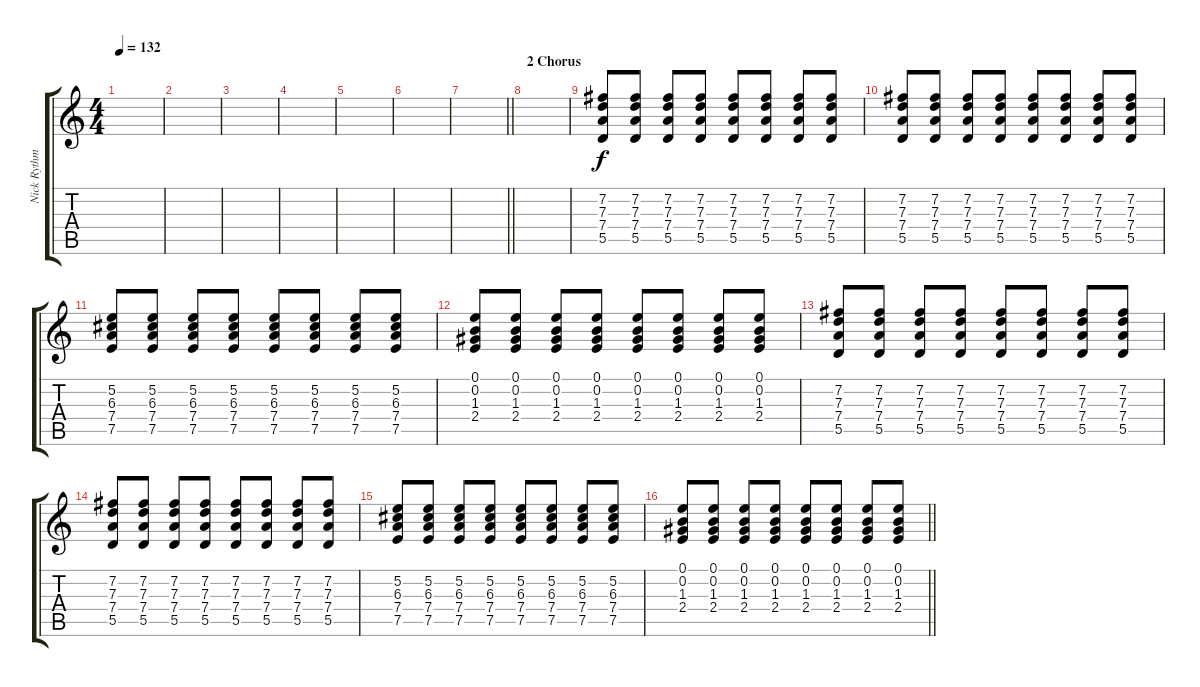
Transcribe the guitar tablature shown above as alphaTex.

\track ("Nick Rythm" "Nick Rythm") {instrument overdrivenguitar}
\staff {score tabs}
\tuning (E4 B3 G3 D3 A2 E2) {hide}
\ts (4 4)
\tempo 132
\clef g2
\ks c
|
|
|
|
|
|
\barLineRight lightlight
|
\section ("" "2 Chorus")
|
(7.2 7.3 7.4 5.5).8 (7.2 7.3 7.4 5.5).8 (7.2 7.3 7.4 5.5).8 (7.2 7.3 7.4 5.5).8 (7.2 7.3 7.4 5.5).8 (7.2 7.3 7.4 5.5).8 (7.2 7.3 7.4 5.5).8 (7.2 7.3 7.4 5.5).8 |
(7.2 7.3 7.4 5.5).8 (7.2 7.3 7.4 5.5).8 (7.2 7.3 7.4 5.5).8 (7.2 7.3 7.4 5.5).8 (7.2 7.3 7.4 5.5).8 (7.2 7.3 7.4 5.5).8 (7.2 7.3 7.4 5.5).8 (7.2 7.3 7.4 5.5).8 |
(5.2 6.3 7.4 7.5).8 (5.2 6.3 7.4 7.5).8 (5.2 6.3 7.4 7.5).8 (5.2 6.3 7.4 7.5).8 (5.2 6.3 7.4 7.5).8 (5.2 6.3 7.4 7.5).8 (5.2 6.3 7.4 7.5).8 (5.2 6.3 7.4 7.5).8 |
(0.1 0.2 1.3 2.4).8 (0.1 0.2 1.3 2.4).8 (0.1 0.2 1.3 2.4).8 (0.1 0.2 1.3 2.4).8 (0.1 0.2 1.3 2.4).8 (0.1 0.2 1.3 2.4).8 (0.1 0.2 1.3 2.4).8 (0.1 0.2 1.3 2.4).8 |
(7.2 7.3 7.4 5.5).8 (7.2 7.3 7.4 5.5).8 (7.2 7.3 7.4 5.5).8 (7.2 7.3 7.4 5.5).8 (7.2 7.3 7.4 5.5).8 (7.2 7.3 7.4 5.5).8 (7.2 7.3 7.4 5.5).8 (7.2 7.3 7.4 5.5).8 |
(7.2 7.3 7.4 5.5).8 (7.2 7.3 7.4 5.5).8 (7.2 7.3 7.4 5.5).8 (7.2 7.3 7.4 5.5).8 (7.2 7.3 7.4 5.5).8 (7.2 7.3 7.4 5.5).8 (7.2 7.3 7.4 5.5).8 (7.2 7.3 7.4 5.5).8 |
(5.2 6.3 7.4 7.5).8 (5.2 6.3 7.4 7.5).8 (5.2 6.3 7.4 7.5).8 (5.2 6.3 7.4 7.5).8 (5.2 6.3 7.4 7.5).8 (5.2 6.3 7.4 7.5).8 (5.2 6.3 7.4 7.5).8 (5.2 6.3 7.4 7.5).8 |
\barLineRight lightlight
(0.1 0.2 1.3 2.4).8 (0.1 0.2 1.3 2.4).8 (0.1 0.2 1.3 2.4).8 (0.1 0.2 1.3 2.4).8 (0.1 0.2 1.3 2.4).8 (0.1 0.2 1.3 2.4).8 (0.1 0.2 1.3 2.4).8 (0.1 0.2 1.3 2.4).8
